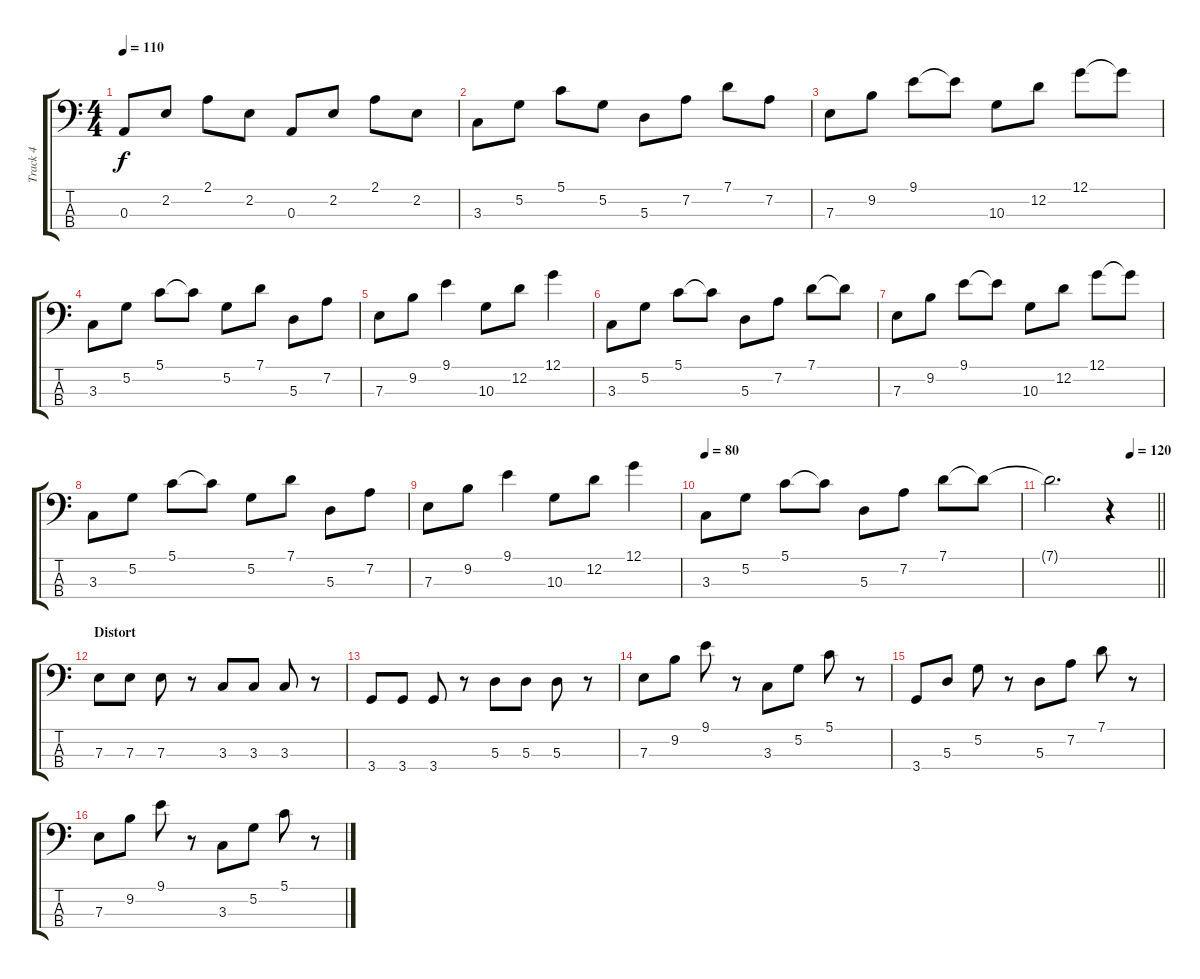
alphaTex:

\track ("Track 4" "Track 4") {instrument electricbassfinger}
\staff {score tabs}
\tuning (G2 D2 A1 E1) {hide}
\ts (4 4)
\tempo 110
\clef f4
\ks c
0.3.8{dy f} 2.2.8 2.1.8 2.2.8 0.3.8 2.2.8 2.1.8 2.2.8 |
3.3.8 5.2.8 5.1.8 5.2.8 5.3.8 7.2.8 7.1.8 7.2.8 |
7.3.8 9.2.8 9.1.8 9.1{t}.8 10.3.8 12.2.8 12.1.8 12.1{t}.8 |
3.3.8 5.2.8 5.1.8 5.1{t}.8 5.2.8 7.1.8 5.3.8 7.2.8 |
7.3.8 9.2.8 9.1.4 10.3.8 12.2.8 12.1.4 |
3.3.8 5.2.8 5.1.8 5.1{t}.8 5.3.8 7.2.8 7.1.8 7.1{t}.8 |
7.3.8 9.2.8 9.1.8 9.1{t}.8 10.3.8 12.2.8 12.1.8 12.1{t}.8 |
3.3.8 5.2.8 5.1.8 5.1{t}.8 5.2.8 7.1.8 5.3.8 7.2.8 |
7.3.8 9.2.8 9.1.4 10.3.8 12.2.8 12.1.4 |
\tempo 80
3.3.8 5.2.8 5.1.8 5.1{t}.8 5.3.8 7.2.8 7.1.8 7.1{t}.8 |
\tempo (120 0.75)
\barLineRight lightlight
7.1{t}.2{d} r.4 |
\section ("" "Distort")
7.3.8 7.3.8 7.3.8 r.8 3.3.8 3.3.8 3.3.8 r.8 |
3.4.8 3.4.8 3.4.8 r.8 5.3.8 5.3.8 5.3.8 r.8 |
7.3.8 9.2.8 9.1.8 r.8 3.3.8 5.2.8 5.1.8 r.8 |
3.4.8 5.3.8 5.2.8 r.8 5.3.8 7.2.8 7.1.8 r.8 |
7.3.8 9.2.8 9.1.8 r.8 3.3.8 5.2.8 5.1.8 r.8
